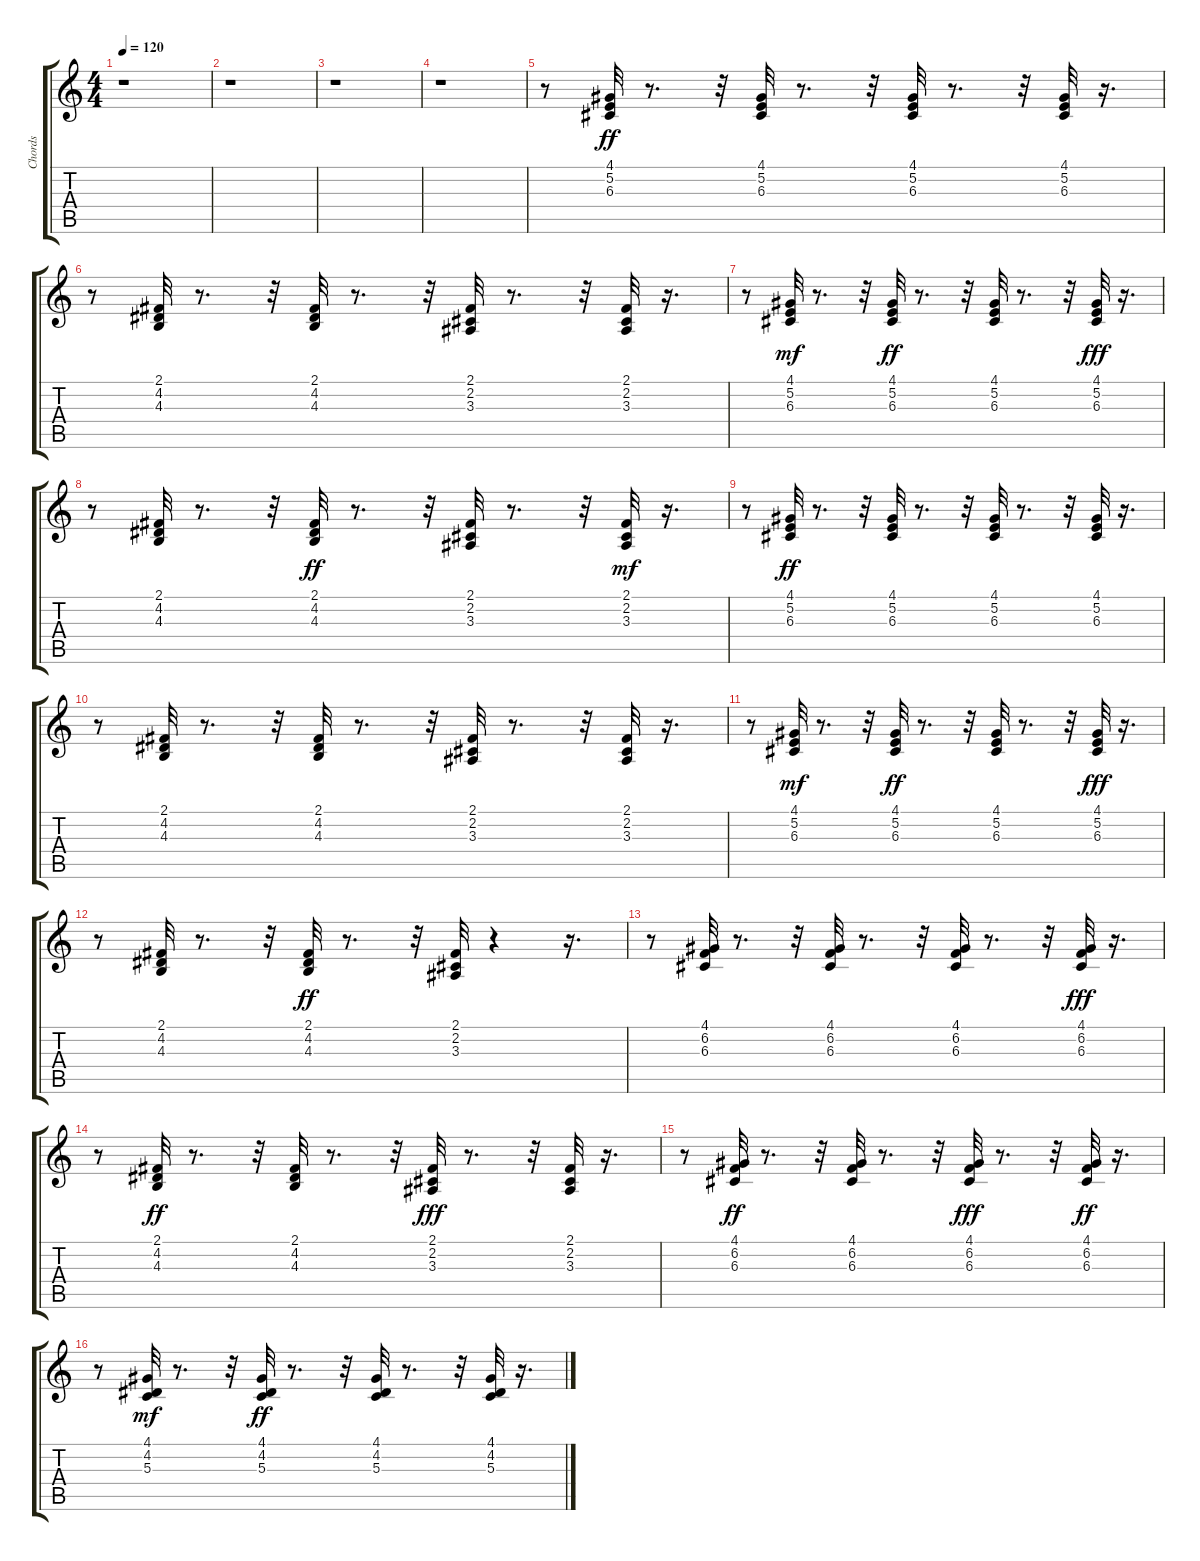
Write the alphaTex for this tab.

\track ("Chords" "Chords") {instrument synthbrass2}
\staff {score tabs}
\tuning (E4 B3 G3 D3 A2 E2) {hide}
\ts (4 4)
\tempo 120
\clef g2
\ks c
r.1{dy ff instrument synthbrass2} |
r.1 |
r.1 |
r.1 |
r.8 (4.1 5.2 6.3).32 r.8{d} r.32 (4.1 5.2 6.3).32 r.8{d} r.32 (4.1 5.2 6.3).32 r.8{d} r.32 (4.1 5.2 6.3).32 r.16{d} |
r.8 (2.1 4.2 4.3).32 r.8{d} r.32 (2.1 4.2 4.3).32 r.8{d} r.32 (2.1 2.2 3.3).32 r.8{d} r.32 (2.1 2.2 3.3).32 r.16{d} |
r.8 (4.1 5.2 6.3).32{dy mf} r.8{d} r.32 (4.1 5.2 6.3).32{dy ff} r.8{d} r.32 (4.1 5.2 6.3).32 r.8{d} r.32 (4.1 5.2 6.3).32{dy fff} r.16{d} |
r.8 (2.1 4.2 4.3).32 r.8{d} r.32 (2.1 4.2 4.3).32{dy ff} r.8{d} r.32 (2.1 2.2 3.3).32 r.8{d} r.32 (2.1 2.2 3.3).32{dy mf} r.16{d} |
r.8 (4.1 5.2 6.3).32{dy ff} r.8{d} r.32 (4.1 5.2 6.3).32 r.8{d} r.32 (4.1 5.2 6.3).32 r.8{d} r.32 (4.1 5.2 6.3).32 r.16{d} |
r.8 (2.1 4.2 4.3).32 r.8{d} r.32 (2.1 4.2 4.3).32 r.8{d} r.32 (2.1 2.2 3.3).32 r.8{d} r.32 (2.1 2.2 3.3).32 r.16{d} |
r.8 (4.1 5.2 6.3).32{dy mf} r.8{d} r.32 (4.1 5.2 6.3).32{dy ff} r.8{d} r.32 (4.1 5.2 6.3).32 r.8{d} r.32 (4.1 5.2 6.3).32{dy fff} r.16{d} |
r.8 (2.1 4.2 4.3).32 r.8{d} r.32 (2.1 4.2 4.3).32{dy ff} r.8{d} r.32 (2.1 2.2 3.3).32 r.4 r.16{d} |
r.8 (4.1 6.2 6.3).32 r.8{d} r.32 (4.1 6.2 6.3).32 r.8{d} r.32 (4.1 6.2 6.3).32 r.8{d} r.32 (4.1 6.2 6.3).32{dy fff} r.16{d} |
r.8 (2.1 4.2 4.3).32{dy ff} r.8{d} r.32 (2.1 4.2 4.3).32 r.8{d} r.32 (2.1 2.2 3.3).32{dy fff} r.8{d} r.32 (2.1 2.2 3.3).32 r.16{d} |
r.8 (4.1 6.2 6.3).32{dy ff} r.8{d} r.32 (4.1 6.2 6.3).32 r.8{d} r.32 (4.1 6.2 6.3).32{dy fff} r.8{d} r.32 (4.1 6.2 6.3).32{dy ff} r.16{d} |
r.8 (4.1 4.2 5.3).32{dy mf} r.8{d} r.32 (4.1 4.2 5.3).32{dy ff} r.8{d} r.32 (4.1 4.2 5.3).32 r.8{d} r.32 (4.1 4.2 5.3).32 r.16{d}
